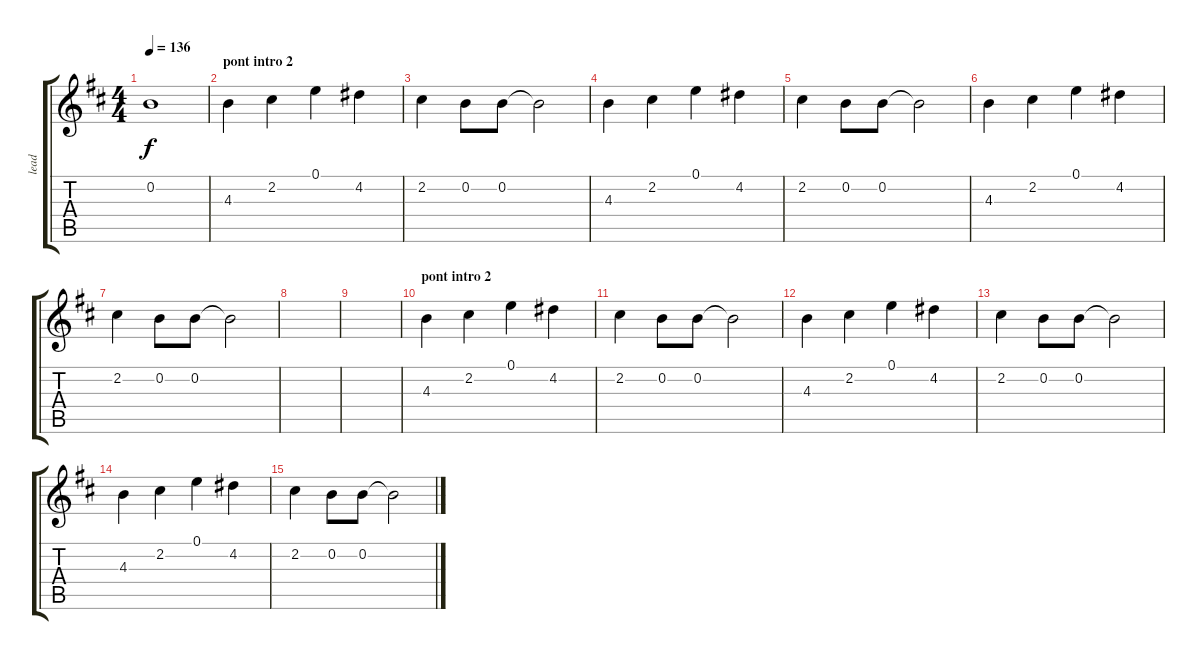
\track ("lead" "lead") {instrument acousticguitarsteel}
\staff {score tabs}
\tuning (E4 B3 G3 D3 A2 E2) {hide}
\ts (4 4)
\tempo 136
\clef g2
\ks d
0.2{t}.1{dy f} |
\section ("" "pont intro 2")
4.3.4 2.2.4 0.1.4 4.2.4 |
2.2.4 0.2.8 0.2.8 0.2{t}.2 |
4.3.4 2.2.4 0.1.4 4.2.4 |
2.2.4 0.2.8 0.2.8 0.2{t}.2 |
4.3.4 2.2.4 0.1.4 4.2.4 |
2.2.4 0.2.8 0.2.8 0.2{t}.2 |
|
|
\section ("" "pont intro 2")
4.3.4 2.2.4 0.1.4 4.2.4 |
2.2.4 0.2.8 0.2.8 0.2{t}.2 |
4.3.4 2.2.4 0.1.4 4.2.4 |
2.2.4 0.2.8 0.2.8 0.2{t}.2 |
4.3.4 2.2.4 0.1.4 4.2.4 |
2.2.4 0.2.8 0.2.8 0.2{t}.2
